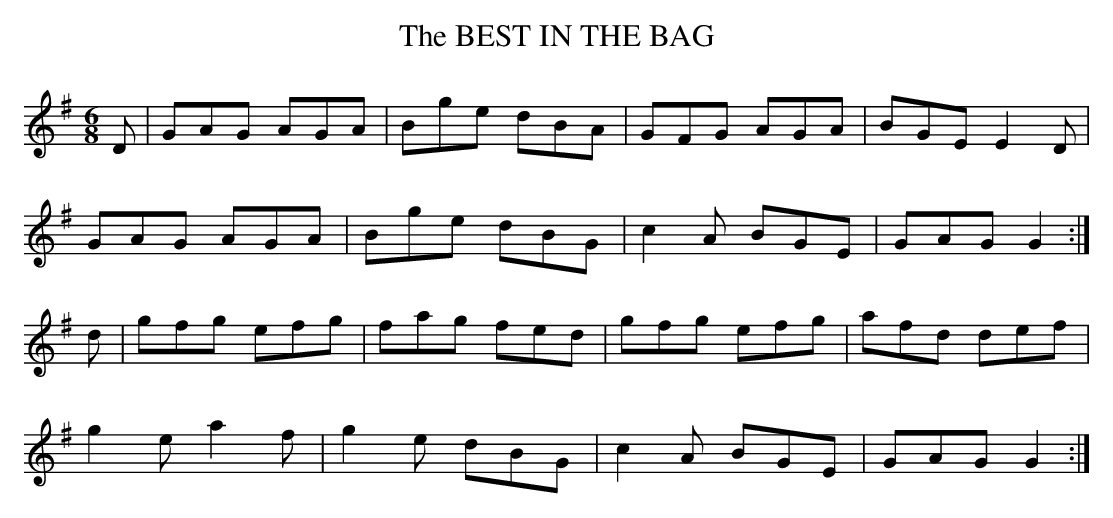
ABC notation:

X:1
T:BEST IN THE BAG, The
M:6/8
L:1/8
K:G
D|GAG AGA|Bge dBA|GFG AGA|BGE E2D|
GAG AGA|Bge dBG|c2A BGE|GAG G2 :|
d|gfg efg|fag fed|gfg efg|afd def|
g2e a2f|g2e dBG|c2A BGE|GAG G2 :|
